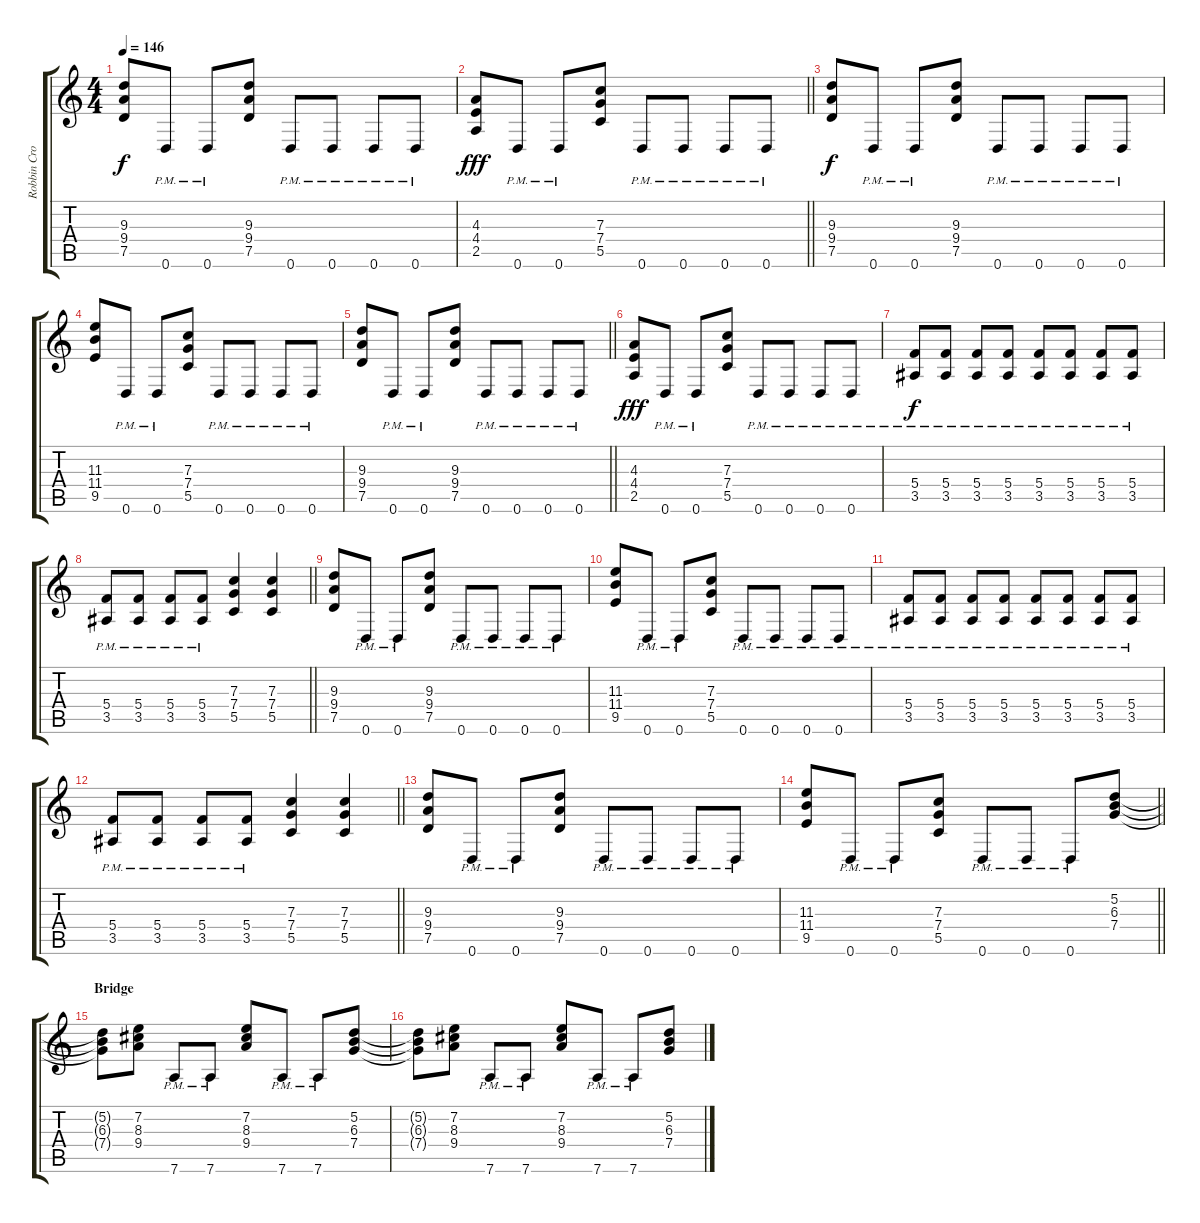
\track ("Robbin Crosby - Rhytm Guitar II" "Robbin Cro") {instrument overdrivenguitar}
\staff {score tabs}
\tuning (D4 A3 F3 C3 G2 D2) {hide}
\ts (4 4)
\tempo 146
\clef g2
\ks c
(9.3 9.4 7.5).8{dy f} 0.6{pm}.8 0.6{pm}.8 (9.3 9.4 7.5).8 0.6{pm}.8 0.6{pm}.8 0.6{pm}.8 0.6{pm}.8 |
\barLineRight lightlight
(4.3 4.4 2.5).8{dy fff} 0.6{pm}.8 0.6{pm}.8 (7.3 7.4 5.5).8 0.6{pm}.8 0.6{pm}.8 0.6{pm}.8 0.6{pm}.8 |
(9.3 9.4 7.5).8{dy f} 0.6{pm}.8 0.6{pm}.8 (9.3 9.4 7.5).8 0.6{pm}.8 0.6{pm}.8 0.6{pm}.8 0.6{pm}.8 |
(11.3 11.4 9.5).8 0.6{pm}.8 0.6{pm}.8 (7.3 7.4 5.5).8 0.6{pm}.8 0.6{pm}.8 0.6{pm}.8 0.6{pm}.8 |
\barLineRight lightlight
(9.3 9.4 7.5).8 0.6{pm}.8 0.6{pm}.8 (9.3 9.4 7.5).8 0.6{pm}.8 0.6{pm}.8 0.6{pm}.8 0.6{pm}.8 |
(4.3 4.4 2.5).8{dy fff} 0.6{pm}.8 0.6{pm}.8 (7.3 7.4 5.5).8 0.6{pm}.8 0.6{pm}.8 0.6{pm}.8 0.6{pm}.8 |
(5.4{pm} 3.5{pm}).8{dy f} (5.4{pm} 3.5{pm}).8 (5.4{pm} 3.5{pm}).8 (5.4{pm} 3.5{pm}).8 (5.4{pm} 3.5{pm}).8 (5.4{pm} 3.5{pm}).8 (5.4{pm} 3.5{pm}).8 (5.4{pm} 3.5{pm}).8 |
\barLineRight lightlight
(5.4{pm} 3.5{pm}).8 (5.4{pm} 3.5{pm}).8 (5.4{pm} 3.5{pm}).8 (5.4{pm} 3.5{pm}).8 (7.3 7.4 5.5).4 (7.3 7.4 5.5).4 |
(9.3 9.4 7.5).8 0.6{pm}.8 0.6{pm}.8 (9.3 9.4 7.5).8 0.6{pm}.8 0.6{pm}.8 0.6{pm}.8 0.6{pm}.8 |
(11.3 11.4 9.5).8 0.6{pm}.8 0.6{pm}.8 (7.3 7.4 5.5).8 0.6{pm}.8 0.6{pm}.8 0.6{pm}.8 0.6{pm}.8 |
(5.4{pm} 3.5{pm}).8 (5.4{pm} 3.5{pm}).8 (5.4{pm} 3.5{pm}).8 (5.4{pm} 3.5{pm}).8 (5.4{pm} 3.5{pm}).8 (5.4{pm} 3.5{pm}).8 (5.4{pm} 3.5{pm}).8 (5.4{pm} 3.5{pm}).8 |
\barLineRight lightlight
(5.4{pm} 3.5{pm}).8 (5.4{pm} 3.5{pm}).8 (5.4{pm} 3.5{pm}).8 (5.4{pm} 3.5{pm}).8 (7.3 7.4 5.5).4 (7.3 7.4 5.5).4 |
(9.3 9.4 7.5).8 0.6{pm}.8 0.6{pm}.8 (9.3 9.4 7.5).8 0.6{pm}.8 0.6{pm}.8 0.6{pm}.8 0.6{pm}.8 |
\barLineRight lightlight
(11.3 11.4 9.5).8 0.6{pm}.8 0.6{pm}.8 (7.3 7.4 5.5).8 0.6{pm}.8 0.6{pm}.8 0.6{pm}.8 (5.2 6.3 7.4).8 |
\section ("" "Bridge")
(5.2{t} 6.3{t} 7.4{t}).8 (7.2 8.3 9.4).8 7.6{pm}.8 7.6{pm}.8 (7.2 8.3 9.4).8 7.6{pm}.8 7.6{pm}.8 (5.2 6.3 7.4).8 |
(5.2{t} 6.3{t} 7.4{t}).8 (7.2 8.3 9.4).8 7.6{pm}.8 7.6{pm}.8 (7.2 8.3 9.4).8 7.6{pm}.8 7.6{pm}.8 (5.2 6.3 7.4).8
